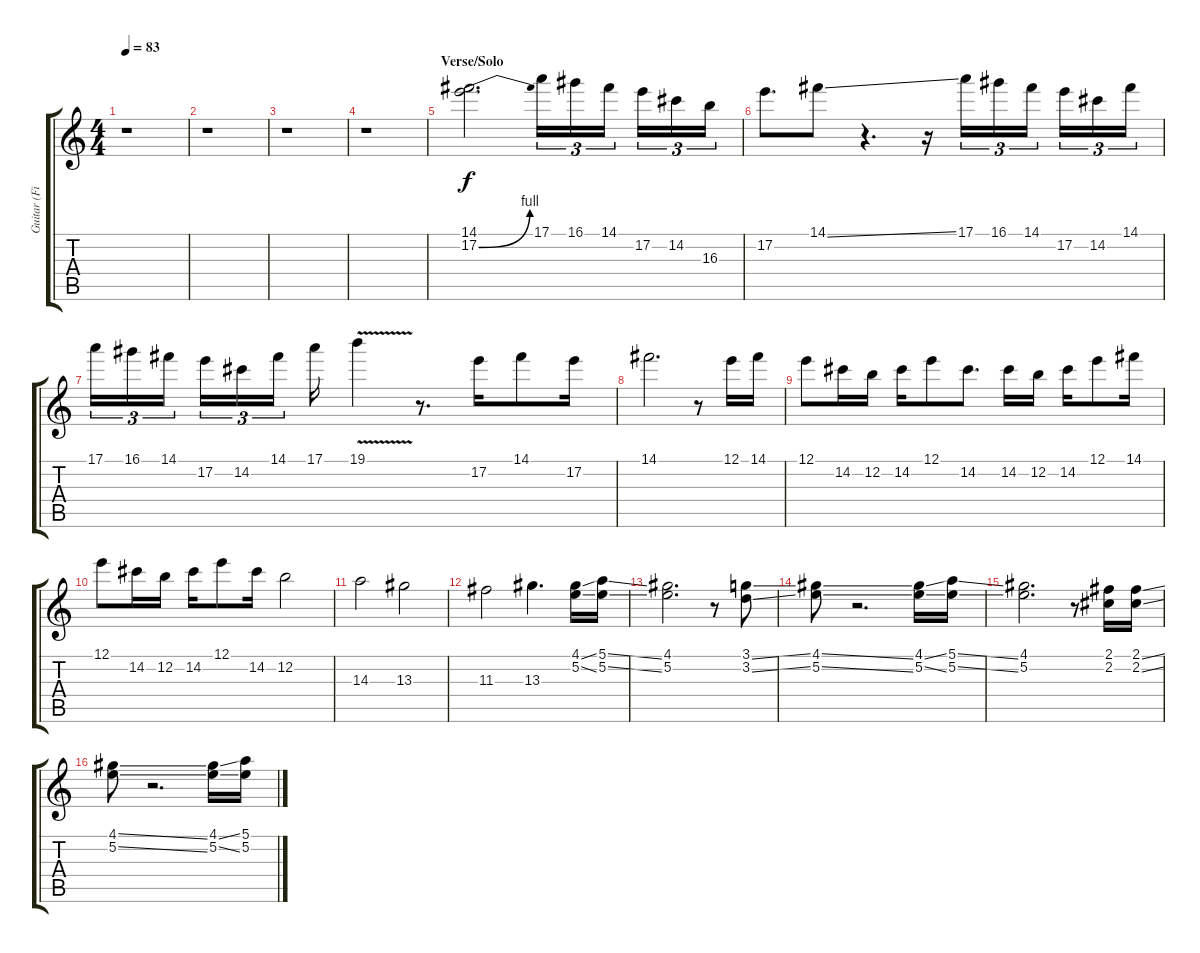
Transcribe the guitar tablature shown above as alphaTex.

\track ("Guitar (Fills)" "Guitar (Fi") {instrument overdrivenguitar}
\staff {score tabs}
\tuning (E4 B3 G3 D3 A2 E2) {hide}
\ts (4 4)
\tempo 83
\clef g2
\ks c
r.1{dy f} |
r.1 |
r.1 |
r.1 |
\section ("" "Verse/Solo")
(14.1 17.2{be (bend 0 0 60 4)}).2{d} 17.1.16{tu (3 2)} 16.1.16{tu (3 2)} 14.1.16{tu (3 2)} 17.2.16{tu (3 2)} 14.2.16{tu (3 2)} 16.3.16{tu (3 2)} |
17.2.8{d} 14.1{ss}.8 r.4{d} r.16 17.1.16{tu (3 2)} 16.1.16{tu (3 2)} 14.1.16{tu (3 2)} 17.2.16{tu (3 2)} 14.2.16{tu (3 2)} 14.1.16{tu (3 2)} |
17.1.16{tu (3 2)} 16.1.16{tu (3 2)} 14.1.16{tu (3 2)} 17.2.16{tu (3 2)} 14.2.16{tu (3 2)} 14.1.16{tu (3 2)} 17.1.16 19.1{v}.4 r.8{d} 17.2.16 14.1.8 17.2.16 |
14.1.2{d} r.8 12.1.16 14.1.16 |
12.1.8 14.2.16 12.2.16 14.2.16 12.1.8 14.2.8{d} 14.2.16 12.2.16 14.2.16 12.1.8 14.1.16 |
12.1.8 14.2.16 12.2.16 14.2.16 12.1.8 14.2.16 12.2.2 |
14.3.2 13.3.2 |
11.3.2 13.3.4{d} (4.1{ss} 5.2{ss}).16 (5.1{ss} 5.2{ss}).16 |
(4.1 5.2).2{d} r.8 (3.1{ss} 3.2{ss}).8 |
(4.1{ss} 5.2{ss}).8 r.2{d} (4.1{ss} 5.2{ss}).16 (5.1{ss} 5.2{ss}).16 |
(4.1 5.2).2{d} r.8 (2.1 2.2).16 (2.1{ss} 2.2{ss}).16 |
(4.1{ss} 5.2{ss}).8 r.2{d} (4.1{ss} 5.2{ss}).16 (5.1{ss} 5.2{ss}).16
